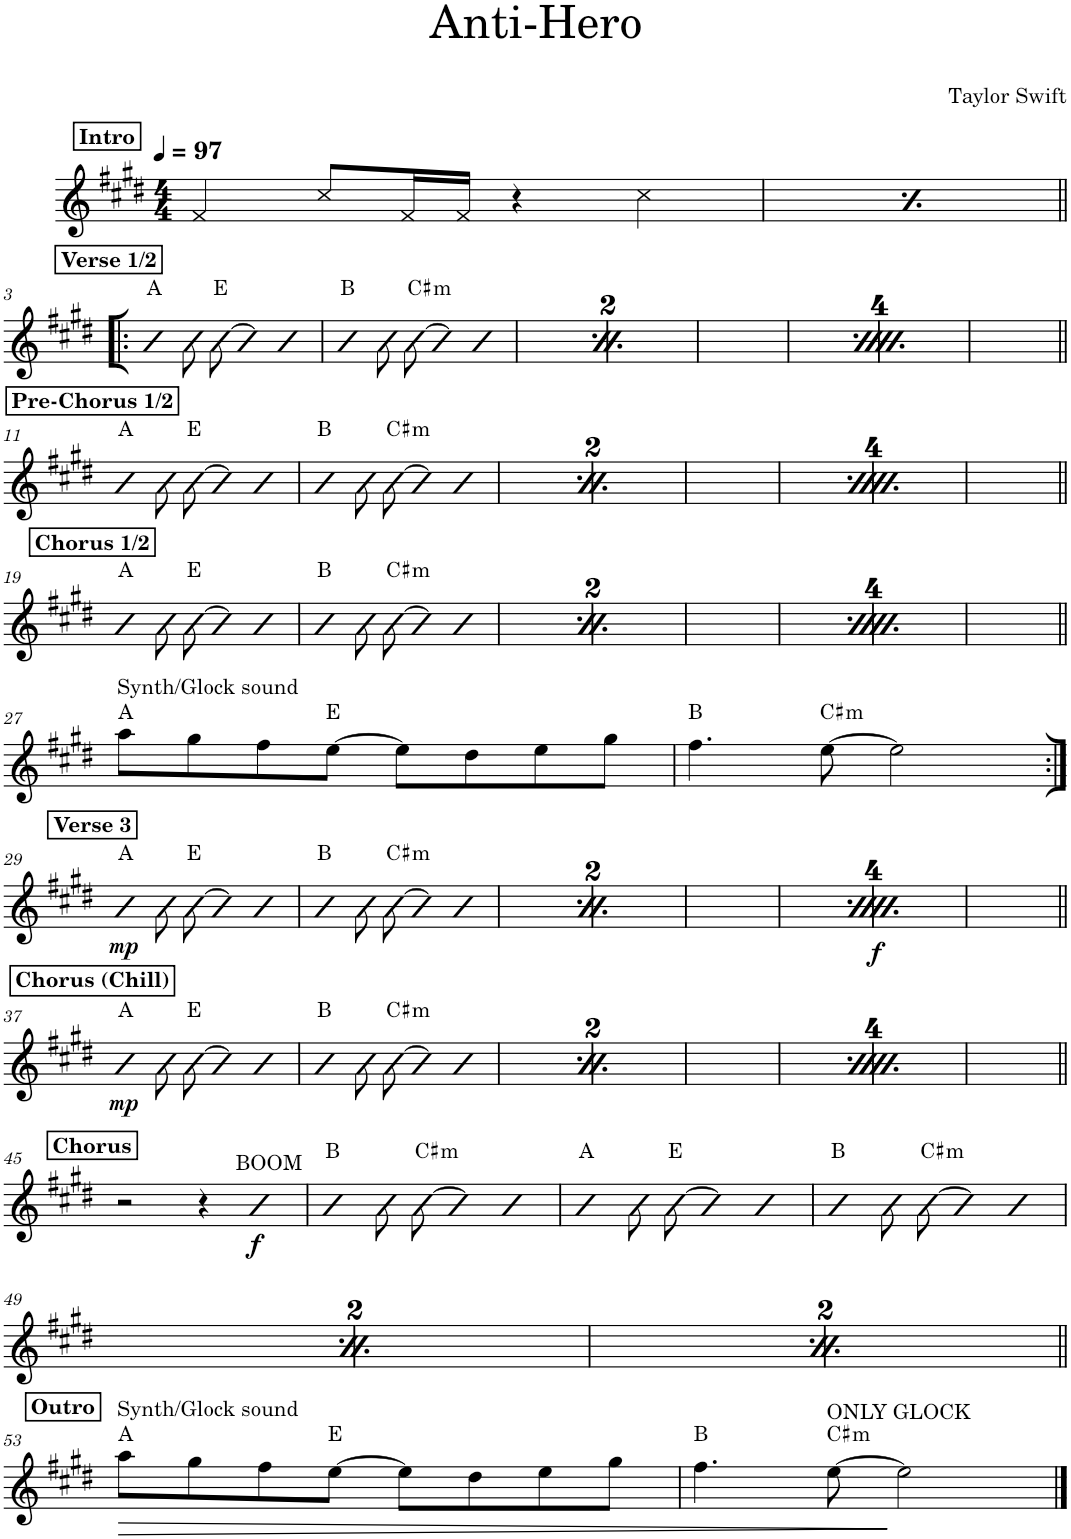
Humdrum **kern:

**kern	**dynam	**harte
*part1	*part1	*part1
*staff1	*staff1	*
*I"Piano	*	*
*I'Pno.	*	*
*clefG2	*	*
*k[f#c#g#d#]	*	*
*M4/4	*	*
*MM97	*	*
!!LO:REH:place=s1:a:B:cj:t=Intro
=1	=1	=1
4f#/	.	.
8cc#/L	.	.
16f#/L	.	.
16f#/JJ	.	.
4r	.	.
4cc#\	.	.
=2	=2	=2
!!LO:REH:place=s1:a:B:cj:t=Intro
*MM97	*	*
4f#/	.	.
8cc#/L	.	.
16f#/L	.	.
16f#/JJ	.	.
4r	.	.
4cc#\	.	.
!!LO:LB:g=z
!!LO:REH:place=s1:a:B:cj:t=Verse 1/2
=3!|:	=3!|:	=3!|:
4b	.	A:maj
8b\	.	.
[8b\	.	E:maj
4b]	.	.
4b	.	.
=4	=4	=4
4b	.	B:maj
8b\	.	.
!	!	!LO:H:kt=m
[8b\	.	C#:min
4b]	.	.
4b	.	.
!!LO:REH:place=s1:a:B:cj:t=Verse 1/2
=5	=5	=5
4b	.	A:maj
8b\	.	.
[8b\	.	E:maj
4b]	.	.
4b	.	.
=6	=6	=6
4b	.	B:maj
8b\	.	.
!	!	!LO:H:kt=m
[8b\	.	C#:min
4b]	.	.
4b	.	.
!!LO:REH:place=s1:a:B:cj:t=Verse 1/2
=7	=7	=7
4b	.	A:maj
8b\	.	.
[8b\	.	E:maj
4b]	.	.
4b	.	.
=8	=8	=8
4b	.	B:maj
8b\	.	.
!	!	!LO:H:kt=m
[8b\	.	C#:min
4b]	.	.
4b	.	.
!!LO:REH:place=s1:a:B:cj:t=Verse 1/2
=9	=9	=9
4b	.	A:maj
8b\	.	.
[8b\	.	E:maj
4b]	.	.
4b	.	.
=10	=10	=10
4b	.	B:maj
8b\	.	.
!	!	!LO:H:kt=m
[8b\	.	C#:min
4b]	.	.
4b	.	.
!!LO:LB:g=z
!!LO:REH:place=s1:a:B:cj:t=Pre-Chorus 1/2
=11||	=11||	=11||
4b	.	A:maj
8b\	.	.
[8b\	.	E:maj
4b]	.	.
4b	.	.
=12	=12	=12
4b	.	B:maj
8b\	.	.
!	!	!LO:H:kt=m
[8b\	.	C#:min
4b]	.	.
4b	.	.
!!LO:REH:place=s1:a:B:cj:t=Pre-Chorus 1/2
=13	=13	=13
4b	.	A:maj
8b\	.	.
[8b\	.	E:maj
4b]	.	.
4b	.	.
=14	=14	=14
4b	.	B:maj
8b\	.	.
!	!	!LO:H:kt=m
[8b\	.	C#:min
4b]	.	.
4b	.	.
!!LO:REH:place=s1:a:B:cj:t=Pre-Chorus 1/2
=15	=15	=15
4b	.	A:maj
8b\	.	.
[8b\	.	E:maj
4b]	.	.
4b	.	.
=16	=16	=16
4b	.	B:maj
8b\	.	.
!	!	!LO:H:kt=m
[8b\	.	C#:min
4b]	.	.
4b	.	.
!!LO:REH:place=s1:a:B:cj:t=Pre-Chorus 1/2
=17	=17	=17
4b	.	A:maj
8b\	.	.
[8b\	.	E:maj
4b]	.	.
4b	.	.
=18	=18	=18
4b	.	B:maj
8b\	.	.
!	!	!LO:H:kt=m
[8b\	.	C#:min
4b]	.	.
4b	.	.
!!LO:LB:g=z
!!LO:REH:place=s1:a:B:cj:t=Chorus 1/2
=19||	=19||	=19||
4b	.	A:maj
8b\	.	.
[8b\	.	E:maj
4b]	.	.
4b	.	.
=20	=20	=20
4b	.	B:maj
8b\	.	.
!	!	!LO:H:kt=m
[8b\	.	C#:min
4b]	.	.
4b	.	.
!!LO:REH:place=s1:a:B:cj:t=Chorus 1/2
=21	=21	=21
4b	.	A:maj
8b\	.	.
[8b\	.	E:maj
4b]	.	.
4b	.	.
=22	=22	=22
4b	.	B:maj
8b\	.	.
!	!	!LO:H:kt=m
[8b\	.	C#:min
4b]	.	.
4b	.	.
!!LO:REH:place=s1:a:B:cj:t=Chorus 1/2
=23	=23	=23
4b	.	A:maj
8b\	.	.
[8b\	.	E:maj
4b]	.	.
4b	.	.
=24	=24	=24
4b	.	B:maj
8b\	.	.
!	!	!LO:H:kt=m
[8b\	.	C#:min
4b]	.	.
4b	.	.
!!LO:REH:place=s1:a:B:cj:t=Chorus 1/2
=25	=25	=25
4b	.	A:maj
8b\	.	.
[8b\	.	E:maj
4b]	.	.
4b	.	.
=26	=26	=26
4b	.	B:maj
8b\	.	.
!	!	!LO:H:kt=m
[8b\	.	C#:min
4b]	.	.
4b	.	.
!!LO:LB:g=z
=27||	=27||	=27||
!LO:TX:a:t=Synth/Glock sound	!	!
8aa\L	.	A:maj
8gg#\	.	.
8ff#\	.	.
[8ee\J	.	E:maj
8ee\L]	.	.
8dd#\	.	.
8ee\	.	.
8gg#\J	.	.
=28	=28	=28
4.ff#\	.	B:maj
!	!	!LO:H:kt=m
[8ee\	.	C#:min
2ee\]	.	.
!!LO:LB:g=z
!!LO:REH:place=s1:a:B:cj:t=Verse 3
=29:|!	=29:|!	=29:|!
!	!LO:DY:b	!
4b	mp	A:maj
8b\	.	.
[8b\	.	E:maj
4b]	.	.
4b	.	.
=30	=30	=30
4b	.	B:maj
8b\	.	.
!	!	!LO:H:kt=m
[8b\	.	C#:min
4b]	.	.
4b	.	.
!!LO:REH:place=s1:a:B:cj:t=Verse 3
=31	=31	=31
!	!LO:DY:b	!
4b	mp	A:maj
8b\	.	.
[8b\	.	E:maj
4b]	.	.
4b	.	.
=32	=32	=32
4b	.	B:maj
8b\	.	.
!	!	!LO:H:kt=m
[8b\	.	C#:min
4b]	.	.
4b	.	.
!!LO:REH:place=s1:a:B:cj:t=Verse 3
=33	=33	=33
!	!LO:DY:b	!
4b	mp	A:maj
8b\	.	.
[8b\	.	E:maj
4b]	.	.
4b	.	.
=34	=34	=34
4b	.	B:maj
8b\	.	.
!	!	!LO:H:kt=m
[8b\	.	C#:min
4b]	.	.
4b	.	.
!!LO:REH:place=s1:a:B:cj:t=Verse 3
=35	=35	=35
!	!LO:DY:b	!
4b	mp	A:maj
8b\	.	.
[8b\	.	E:maj
4b]	.	.
4b	.	.
=36	=36	=36
4b	.	B:maj
8b\	.	.
!	!	!LO:H:kt=m
[8b\	.	C#:min
4b]	.	.
4b	.	.
!!LO:LB:g=z
!!LO:REH:place=s1:a:B:cj:t=Chorus (Chill)
=37||	=37||	=37||
!	!LO:DY:b	!
4b	mp	A:maj
8b\	.	.
[8b\	.	E:maj
4b]	.	.
4b	.	.
=38	=38	=38
4b	.	B:maj
8b\	.	.
!	!	!LO:H:kt=m
[8b\	.	C#:min
4b]	.	.
4b	.	.
!!LO:REH:place=s1:a:B:cj:t=Chorus (Chill)
=39	=39	=39
!	!LO:DY:b	!
4b	mp	A:maj
8b\	.	.
[8b\	.	E:maj
4b]	.	.
4b	.	.
=40	=40	=40
4b	.	B:maj
8b\	.	.
!	!	!LO:H:kt=m
[8b\	.	C#:min
4b]	.	.
4b	.	.
!!LO:REH:place=s1:a:B:cj:t=Chorus (Chill)
=41	=41	=41
!	!LO:DY:b	!
4b	mp	A:maj
8b\	.	.
[8b\	.	E:maj
4b]	.	.
4b	.	.
=42	=42	=42
4b	.	B:maj
8b\	.	.
!	!	!LO:H:kt=m
[8b\	.	C#:min
4b]	.	.
4b	.	.
!!LO:REH:place=s1:a:B:cj:t=Chorus (Chill)
=43	=43	=43
!	!LO:DY:b	!
4b	mp	A:maj
8b\	.	.
[8b\	.	E:maj
4b]	.	.
4b	.	.
=44	=44	=44
4b	.	B:maj
8b\	.	.
!	!	!LO:H:kt=m
[8b\	.	C#:min
4b]	.	.
4b	.	.
!!LO:LB:g=z
!!LO:REH:place=s1:a:B:cj:t=Chorus
=45||	=45||	=45||
2r	.	.
4r	.	.
!LO:TX:a:t=BOOM	!	!
!	!LO:DY:b	!
4b	f	.
=46	=46	=46
4b	.	B:maj
8b\	.	.
!	!	!LO:H:kt=m
[8b\	.	C#:min
4b]	.	.
4b	.	.
=47	=47	=47
4b	.	A:maj
8b\	.	.
[8b\	.	E:maj
4b]	.	.
4b	.	.
=48	=48	=48
4b	.	B:maj
8b\	.	.
!	!	!LO:H:kt=m
[8b\	.	C#:min
4b]	.	.
4b	.	.
!!LO:LB:g=z
=49	=49	=49
4b	.	A:maj
8b\	.	.
[8b\	.	E:maj
4b]	.	.
4b	.	.
=50	=50	=50
4b	.	B:maj
8b\	.	.
!	!	!LO:H:kt=m
[8b\	.	C#:min
4b]	.	.
4b	.	.
=51	=51	=51
4b	.	A:maj
8b\	.	.
[8b\	.	E:maj
4b]	.	.
4b	.	.
=52	=52	=52
4b	.	B:maj
8b\	.	.
!	!	!LO:H:kt=m
[8b\	.	C#:min
4b]	.	.
4b	.	.
!!LO:LB:g=z
!!LO:REH:place=s1:a:B:cj:t=Outro
=53||	=53||	=53||
!LO:TX:a:t=Synth/Glock sound	!	!
!	!LO:HP:b	!
8aa\L	>	A:maj
8gg#\	.	.
8ff#\	.	.
[8ee\J	.	E:maj
8ee\L]	.	.
8dd#\	.	.
8ee\	.	.
8gg#\J	.	.
=54	=54	=54
4.ff#\	.	B:maj
!LO:TX:a:t=ONLY GLOCK	!	!LO:H:kt=m
[8ee\	.	C#:min
2ee\]	]	.
==	==	==
*-	*-	*-
